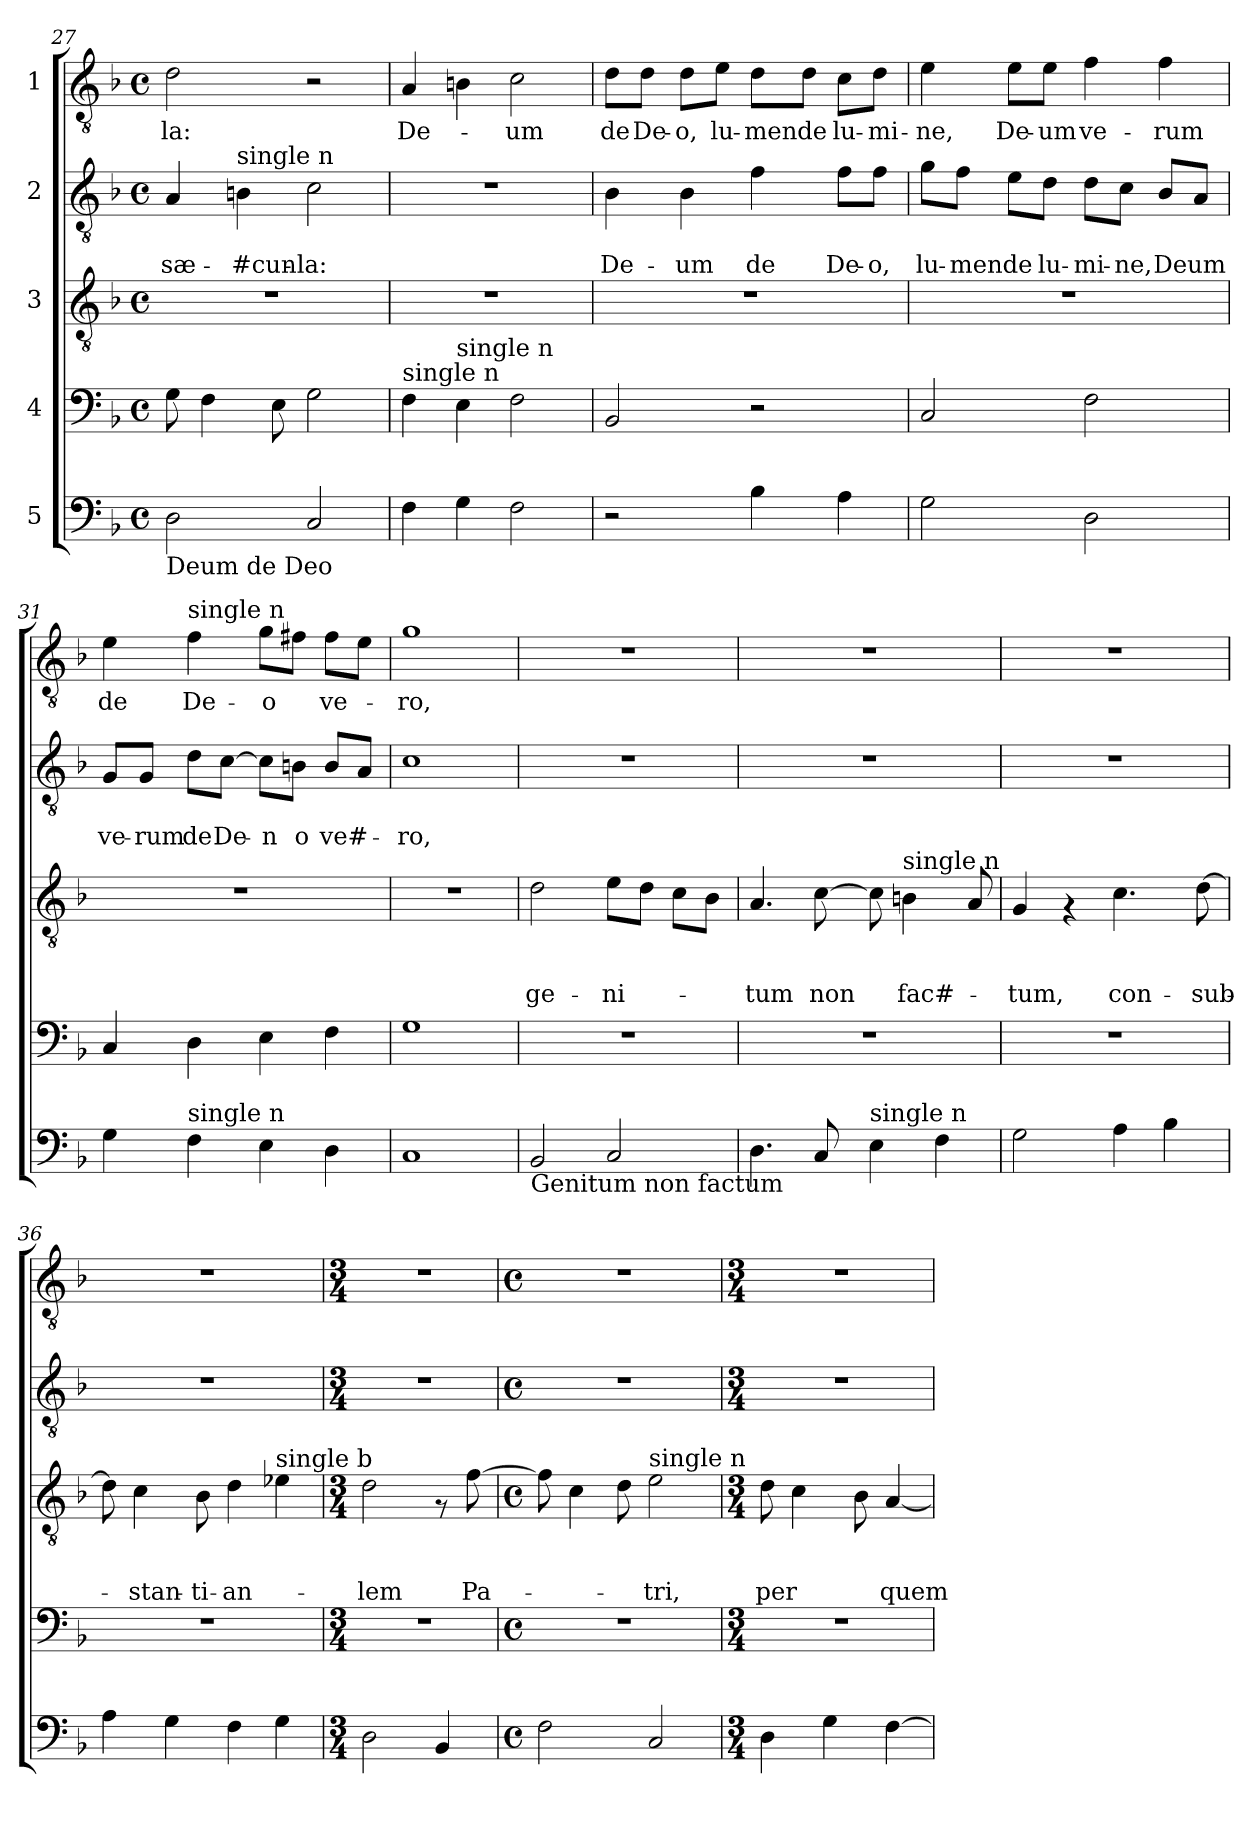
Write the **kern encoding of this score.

**kern	**kern	**kern	**text	**text	**text	**kern	**text	**text	**kern	**text
*part5	*part4	*part3	*part3	*part3	*part3	*part2	*part2	*part2	*part1	*part1
*staff5	*staff4	*staff3	*staff3	*staff3	*staff3	*staff2	*staff2	*staff2	*staff1	*staff1
*I"5	*I"4	*I"3	*	*	*	*I"2	*	*	*I"1	*
!!LO:PB:g=z
*clefF4	*clefF4	*clefGv2	*	*	*	*clefGv2	*	*	*clefGv2	*
*k[b-]	*k[b-]	*k[b-]	*	*	*	*k[b-]	*	*	*k[b-]	*
*F:	*F:	*F:	*	*	*	*F:	*	*	*F:	*
*M4/4	*M4/4	*M4/4	*	*	*	*M4/4	*	*	*M4/4	*
*met(c)	*met(c)	*met(c)	*	*	*	*met(c)	*	*	*met(c)	*
=27	=27	=27	=27	=27	=27	=27	=27	=27	=27	=27
!LO:TX:b:t=Deum de Deo	!	!	!	!	!	!	!	!	!	!
!	!	!	!	!	!	!	!	!LO:LY:b	!	!LO:LY:b
2D\	8G\	1r	.	.	.	4A/	.	sæ-	2d\	-la:
.	4F\	.	.	.	.	.	.	.	.	.
!	!	!	!	!	!	!LO:TX:a:t=single n	!	!	!	!
!	!	!	!	!	!	!	!	!LO:LY:b	!	!
.	.	.	.	.	.	4B\	.	-#cun-	.	.
.	8E\	.	.	.	.	.	.	.	.	.
!	!	!	!	!	!	!	!	!LO:LY:b	!	!
2C/	2G\	.	.	.	.	2c\	.	-la:	2r	.
=28	=28	=28	=28	=28	=28	=28	=28	=28	=28	=28
!	!LO:TX:a:t=single n	!	!	!	!	!	!	!	!	!
!	!	!	!	!	!	!	!	!	!	!LO:LY:b
4F\	4F\	1r	.	.	.	1r	.	.	4A/	De-
!	!LO:TX:a:t=single n	!	!	!	!	!	!	!	!	!
4G\	4E\	.	.	.	.	.	.	.	4Bn\	.
!	!	!	!	!	!	!	!	!	!	!LO:LY:b
2F\	2F\	.	.	.	.	.	.	.	2c\	-um
=29	=29	=29	=29	=29	=29	=29	=29	=29	=29	=29
!	!	!	!	!	!	!	!	!LO:LY:b	!	!LO:LY:b
2r	2BB-/	1r	.	.	.	4B-\	.	De-	8d\L	de
!	!	!	!	!	!	!	!	!	!	!LO:LY:b
.	.	.	.	.	.	.	.	.	8d\J	De-
!	!	!	!	!	!	!	!	!LO:LY:b	!	!LO:LY:b
.	.	.	.	.	.	4B-\	.	-um	8d\L	-o,
!	!	!	!	!	!	!	!	!	!	!LO:LY:b
.	.	.	.	.	.	.	.	.	8e\J	lu-
!	!	!	!	!	!	!	!	!LO:LY:b	!	!LO:LY:b
4B-\	2r	.	.	.	.	4f\	.	de	8d\L	-men
!	!	!	!	!	!	!	!	!	!	!LO:LY:b
.	.	.	.	.	.	.	.	.	8d\J	de
!	!	!	!	!	!	!	!	!LO:LY:b	!	!LO:LY:b
4A\	.	.	.	.	.	8f\L	.	De-	8c\L	lu-
!	!	!	!	!	!	!	!	!LO:LY:b	!	!LO:LY:b
.	.	.	.	.	.	8f\J	.	-o,	8d\J	-mi-
=30	=30	=30	=30	=30	=30	=30	=30	=30	=30	=30
!	!	!	!	!	!	!	!	!LO:LY:b	!	!LO:LY:b
2G\	2C/	1r	.	.	.	8g\L	.	lu-	4e\	-ne,
!	!	!	!	!	!	!	!	!LO:LY:b	!	!
.	.	.	.	.	.	8f\J	.	-men	.	.
!	!	!	!	!	!	!	!	!LO:LY:b	!	!LO:LY:b
.	.	.	.	.	.	8e\L	.	de	8e\L	De-
!	!	!	!	!	!	!	!	!LO:LY:b	!	!LO:LY:b
.	.	.	.	.	.	8d\J	.	lu-	8e\J	-um
!	!	!	!	!	!	!	!	!LO:LY:b	!	!LO:LY:b
2D\	2F\	.	.	.	.	8d\L	.	-mi-	4f\	ve-
!	!	!	!	!	!	!	!	!LO:LY:b	!	!
.	.	.	.	.	.	8c\J	.	-ne,	.	.
!	!	!	!	!	!	!	!	!LO:LY:b	!	!LO:LY:b
.	.	.	.	.	.	8B-/L	.	Deum	4f\	-rum
.	.	.	.	.	.	8A/J	.	.	.	.
=31	=31	=31	=31	=31	=31	=31	=31	=31	=31	=31
!	!	!	!	!	!	!	!	!LO:LY:b	!	!LO:LY:b
4G\	4C/	1r	.	.	.	8G/L	.	ve-	4e\	de
!	!	!	!	!	!	!	!	!LO:LY:b	!	!
.	.	.	.	.	.	8G/J	.	-rum	.	.
!	!	!	!	!	!	!	!	!	!LO:TX:a:t=single n	!
!LO:TX:a:t=single n	!	!	!	!	!	!	!	!	!	!
!	!	!	!	!	!	!	!	!LO:LY:b	!	!LO:LY:b
4F\	4D\	.	.	.	.	8d\L	.	de	4f\	De-
!	!	!	!	!	!	!	!	!LO:LY:b	!	!
.	.	.	.	.	.	[>8c\J	.	De-	.	.
!	!	!	!	!	!	!	!	!LO:LY:b	!	!LO:LY:b
4E\	4E\	.	.	.	.	8c\L]	.	-n	8g\L	-o
!	!	!	!	!	!	!	!	!LO:LY:b	!	!
.	.	.	.	.	.	8Bn\J	.	o	8f#X\J	.
!	!	!	!	!	!	!	!	!LO:LY:b	!	!LO:LY:b
4D\	4F\	.	.	.	.	8B/L	.	ve#-	8f#\L	ve-
.	.	.	.	.	.	8A/J	.	.	8e\J	.
=32	=32	=32	=32	=32	=32	=32	=32	=32	=32	=32
!	!	!	!	!	!	!	!	!LO:LY:b	!	!LO:LY:b
1C	1G	1r	.	.	.	1c	.	-ro,	1g	-ro,
!!LO:LB:g=z
=33	=33	=33	=33	=33	=33	=33	=33	=33	=33	=33
!LO:TX:b:t=Genitum non factum	!	!	!	!	!	!	!	!	!	!
!	!	!	!	!	!LO:LY:b	!	!	!	!	!
2BB-/	1r	2d\	.	.	ge-	1r	.	.	1r	.
!	!	!	!	!	!LO:LY:b	!	!	!	!	!
2C/	.	8e\L	.	.	-ni-	.	.	.	.	.
.	.	8d\J	.	.	.	.	.	.	.	.
.	.	8c\L	.	.	.	.	.	.	.	.
.	.	8B-\J	.	.	.	.	.	.	.	.
=34	=34	=34	=34	=34	=34	=34	=34	=34	=34	=34
!	!	!	!	!	!LO:LY:b	!	!	!	!	!
4.D\	1r	4.A/	.	.	-tum	1r	.	.	1r	.
!	!	!	!	!	!LO:LY:b	!	!	!	!	!
8C/	.	[>8c\	.	.	non	.	.	.	.	.
!LO:TX:a:t=single n	!	!	!	!	!	!	!	!	!	!
4E\	.	8c\]	.	.	.	.	.	.	.	.
!	!	!LO:TX:a:t=single n	!	!	!	!	!	!	!	!
!	!	!	!	!	!LO:LY:b	!	!	!	!	!
.	.	4B\	.	.	fac#-	.	.	.	.	.
4F\	.	.	.	.	.	.	.	.	.	.
.	.	8A/	.	.	.	.	.	.	.	.
=35	=35	=35	=35	=35	=35	=35	=35	=35	=35	=35
!	!	!	!	!	!LO:LY:b	!	!	!	!	!
2G\	1r	4G/	.	.	-tum,	1r	.	.	1r	.
.	.	4rF	.	.	.	.	.	.	.	.
!	!	!	!	!	!LO:LY:b	!	!	!	!	!
4A\	.	4.c\	.	.	con-	.	.	.	.	.
4B-\	.	.	.	.	.	.	.	.	.	.
!	!	!	!	!	!LO:LY:b	!	!	!	!	!
.	.	[>8d\	.	.	-sub-	.	.	.	.	.
=36	=36	=36	=36	=36	=36	=36	=36	=36	=36	=36
4A\	1r	8d\]	.	.	.	1r	.	.	1r	.
!	!	!	!	!	!LO:LY:b	!	!	!	!	!
.	.	4c\	.	.	-stan-	.	.	.	.	.
4G\	.	.	.	.	.	.	.	.	.	.
!	!	!	!	!	!LO:LY:b	!	!	!	!	!
.	.	8B-\	.	.	-ti-	.	.	.	.	.
!	!	!	!	!	!LO:LY:b	!	!	!	!	!
4F\	.	4d\	.	.	-an-	.	.	.	.	.
!	!	!LO:TX:a:t=single b	!	!	!	!	!	!	!	!
4G\	.	4e-\	.	.	.	.	.	.	.	.
=37	=37	=37	=37	=37	=37	=37	=37	=37	=37	=37
*M3/4	*M3/4	*M3/4	*	*	*	*M3/4	*	*	*M3/4	*
!	!	!	!	!	!LO:LY:b	!	!	!	!	!
2D\	2.r	2d\	.	.	-lem	2.r	.	.	2.r	.
4BB-/	.	8rF	.	.	.	.	.	.	.	.
!	!	!	!	!	!LO:LY:b	!	!	!	!	!
.	.	[>8f\	.	.	Pa-	.	.	.	.	.
=38	=38	=38	=38	=38	=38	=38	=38	=38	=38	=38
*M4/4	*M4/4	*M4/4	*	*	*	*M4/4	*	*	*M4/4	*
*met(c)	*met(c)	*met(c)	*	*	*	*met(c)	*	*	*met(c)	*
2F\	1r	8f\]	.	.	.	1r	.	.	1r	.
.	.	4c\	.	.	.	.	.	.	.	.
.	.	8d\	.	.	.	.	.	.	.	.
!	!	!LO:TX:a:t=single n	!	!	!	!	!	!	!	!
!	!	!	!	!	!LO:LY:b	!	!	!	!	!
2C/	.	2e\	.	.	-tri,	.	.	.	.	.
!!LO:LB:g=z
=39	=39	=39	=39	=39	=39	=39	=39	=39	=39	=39
*M3/4	*M3/4	*M3/4	*	*	*	*M3/4	*	*	*M3/4	*
!	!	!	!	!	!LO:LY:b	!	!	!	!	!
4D\	2.r	8d\	.	.	per	2.r	.	.	2.r	.
.	.	4c\	.	.	.	.	.	.	.	.
4G\	.	.	.	.	.	.	.	.	.	.
.	.	8B-\	.	.	.	.	.	.	.	.
!	!	!	!	!	!LO:LY:b	!	!	!	!	!
[>4F\	.	[<4A/	.	.	quem	.	.	.	.	.
=	=	=	=	=	=	=	=	=	=	=
*-	*-	*-	*-	*-	*-	*-	*-	*-	*-	*-
